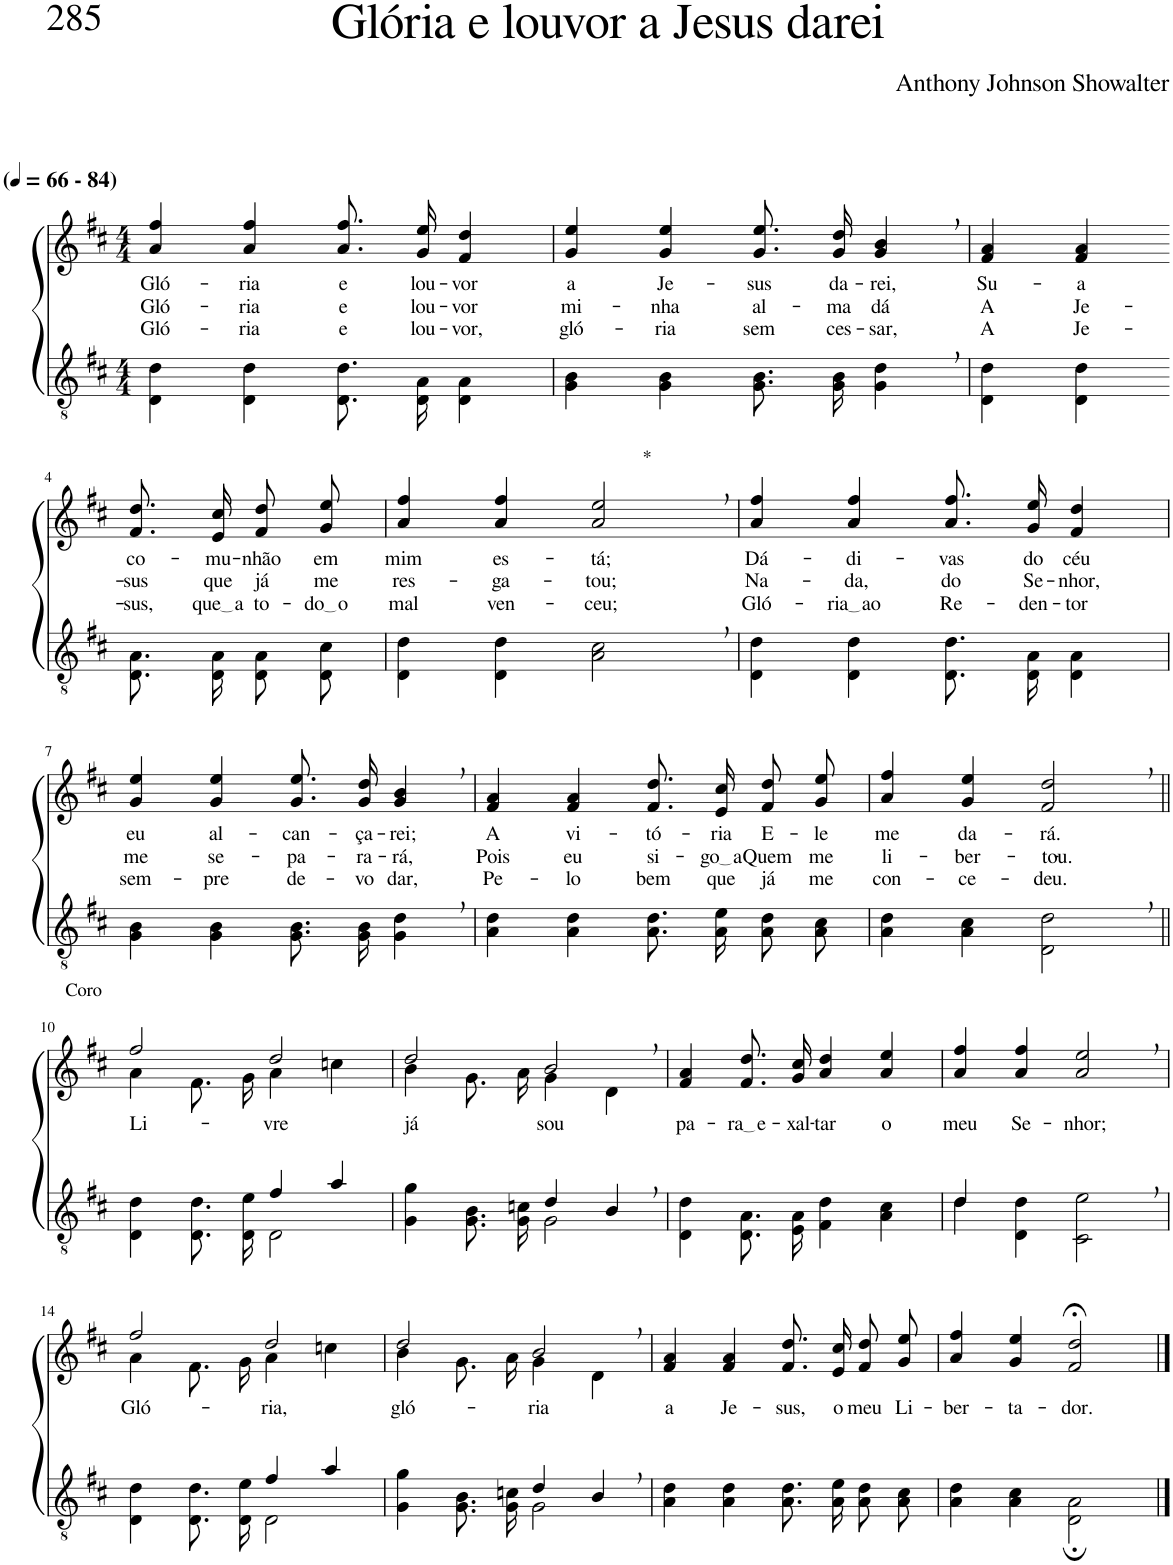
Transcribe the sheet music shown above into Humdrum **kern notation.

**kern	**kern	**text	**text	**text
*part2	*part1	*part1	*part1	*part1
*staff2	*staff1	*staff1	*staff1	*staff1
*I"Parte III e IV	*I"Parte I e II	*	*	*
*clefGv2	*clefG2	*	*	*
*Trd3c5	*Trd3c5	*	*	*
*k[f#c#]	*k[f#c#]	*	*	*
*M4/4	*M4/4	*	*	*
*MM66	*MM66	*	*	*
=1	=1	=1	=1	=1
!	!LO:TX:a:B:t=(	!	!	!
!	!LO:TX:a:B:t=- 84)	!	!	!
!	!	!LO:LY:b	!LO:LY:b	!LO:LY:b
4D\ 4d\	4a/ 4ff#/	Gló-	Gló-	Gló-
!	!	!LO:LY:b	!LO:LY:b	!LO:LY:b
4D\ 4d\	4a/ 4ff#/	-ria	-ria	-ria
!	!	!LO:LY:b	!LO:LY:b	!LO:LY:b
8.D/ 8.d/L	8.a\ 8.ff#\L	e	e	e
!	!	!LO:LY:b	!LO:LY:b	!LO:LY:b
16D/ 16A/Jk	16g\ 16ee\Jk	lou-	lou-	lou-
!	!	!LO:LY:b	!LO:LY:b	!LO:LY:b
4D\ 4A\	4f#/ 4dd/	-vor	-vor	-vor,
=2	=2	=2	=2	=2
!	!	!LO:LY:b	!LO:LY:b	!LO:LY:b
4G\ 4B\	4g/ 4ee/	a	mi-	gló-
!	!	!LO:LY:b	!LO:LY:b	!LO:LY:b
4G\ 4B\	4g/ 4ee/	Je-	-nha	-ria
!	!	!LO:LY:b	!LO:LY:b	!LO:LY:b
8.G/ 8.B/L	8.g\ 8.ee\L	-sus	al-	sem
!	!	!LO:LY:b	!LO:LY:b	!LO:LY:b
16G/ 16B/Jk	16g\ 16dd\Jk	da-	-ma	ces-
!	!	!LO:LY:b	!LO:LY:b	!LO:LY:b
4G\, 4d\,	4g/, 4b/,	-rei,	dá	-sar,
=3	=3	=3	=3	=3
!	!	!LO:LY:b	!LO:LY:b	!LO:LY:b
4D\ 4d\	4f#/ 4a/	Su-	A	A
!	!	!LO:LY:b	!LO:LY:b	!LO:LY:b
4D\ 4d\	4f#/ 4a/	-a	Je-	Je-
!!LO:LB:g=z
=4-	=4-	=4-	=4-	=4-
!	!	!LO:LY:b	!LO:LY:b	!LO:LY:b
8.D/ 8.A/L	8.f#/ 8.dd/L	co-	-sus	-sus,
!	!	!LO:LY:b	!LO:LY:b	!LO:LY:b
16D/ 16A/Jk	16e/ 16cc#/Jk	-mu-	que	que a
!	!	!LO:LY:b	!LO:LY:b	!LO:LY:b
8D/ 8A/L	8f#\ 8dd\L	-nhão	já	to-
!	!	!LO:LY:b	!LO:LY:b	!LO:LY:b
8D/ 8c#/J	8g\ 8ee\J	em	me	do o
=5	=5	=5	=5	=5
!	!	!LO:LY:b	!LO:LY:b	!LO:LY:b
4D\ 4d\	4a/ 4ff#/	mim	res-	mal
!	!	!LO:LY:b	!LO:LY:b	!LO:LY:b
4D\ 4d\	4a/ 4ff#/	es-	-ga-	ven-
!	!LO:TX:a:t=*	!	!	!
!	!	!LO:LY:b	!LO:LY:b	!LO:LY:b
2A\, 2c#\,	2a/, 2ee/,	-tá;	-tou;	-ceu;
=6	=6	=6	=6	=6
!	!	!LO:LY:b	!LO:LY:b	!LO:LY:b
4D\ 4d\	4a/ 4ff#/	Dá-	Na-	Gló-
!	!	!LO:LY:b	!LO:LY:b	!LO:LY:b
4D\ 4d\	4a/ 4ff#/	-di-	-da,	ria ao
!	!	!LO:LY:b	!LO:LY:b	!LO:LY:b
8.D/ 8.d/L	8.a\ 8.ff#\L	-vas	do	Re-
!	!	!LO:LY:b	!LO:LY:b	!LO:LY:b
16D/ 16A/Jk	16g\ 16ee\Jk	do	Se-	-den-
!	!	!LO:LY:b	!LO:LY:b	!LO:LY:b
4D\ 4A\	4f#/ 4dd/	céu	-nhor,	-tor
!!LO:LB:g=z
=7	=7	=7	=7	=7
!	!	!LO:LY:b	!LO:LY:b	!LO:LY:b
4G\ 4B\	4g/ 4ee/	eu	me	sem-
!	!	!LO:LY:b	!LO:LY:b	!LO:LY:b
4G\ 4B\	4g/ 4ee/	al-	se-	-pre
!	!	!LO:LY:b	!LO:LY:b	!LO:LY:b
8.G/ 8.B/L	8.g\ 8.ee\L	-can-	-pa-	de-
!	!	!LO:LY:b	!LO:LY:b	!LO:LY:b
16G/ 16B/Jk	16g\ 16dd\Jk	-ça-	-ra-	-vo
!	!	!LO:LY:b	!LO:LY:b	!LO:LY:b
4G\, 4d\,	4g/, 4b/,	-rei;	-rá,	dar,
=8	=8	=8	=8	=8
!	!	!LO:LY:b	!LO:LY:b	!LO:LY:b
4A\ 4d\	4f#/ 4a/	A	Pois	Pe-
!	!	!LO:LY:b	!LO:LY:b	!LO:LY:b
4A\ 4d\	4f#/ 4a/	vi-	eu	-lo
!	!	!LO:LY:b	!LO:LY:b	!LO:LY:b
8.A\ 8.d\L	8.f#/ 8.dd/L	-tó-	si-	bem
!	!	!LO:LY:b	!LO:LY:b	!LO:LY:b
16A\ 16e\Jk	16e/ 16cc#/Jk	-ria	go a	que
!	!	!LO:LY:b	!LO:LY:b	!LO:LY:b
8A\ 8d\L	8f#\ 8dd\L	E-	Quem	já
!	!	!LO:LY:b	!LO:LY:b	!LO:LY:b
8A\ 8c#\J	8g\ 8ee\J	-le	me	me
=9	=9	=9	=9	=9
!	!	!LO:LY:b	!LO:LY:b	!LO:LY:b
4A\ 4d\	4a/ 4ff#/	me	li-	con-
!	!	!LO:LY:b	!LO:LY:b	!LO:LY:b
4A\ 4c#\	4g/ 4ee/	da-	-ber-	-ce-
!	!	!LO:LY:b	!LO:LY:b	!LO:LY:b
2D\, 2d\,	2f#/, 2dd/,	-rá.	-tou.-	-deu.
!!LO:LB:g=z
=10||	=10||	=10||	=10||	=10||
*^	*^	*	*	*
!	!	!LO:TX:a:t=Coro	!	!	!	!
!	!	!	!	!LO:LY:b	!	!
2ryy	4D\ 4d\	2ff#/	4a\	Li-	.	.
.	8.D/ 8.d/L	.	8.f#\L	.	.	.
.	16D/ 16e/Jk	.	16g\Jk	.	.	.
!	!	!	!	!LO:LY:b	!	!
4f#/	2D\	2dd/	4a\	-vre	.	.
4a/	.	.	4ccn\	.	.	.
=11	=11	=11	=11	=11	=11	=11
!	!	!	!	!LO:LY:b	!	!
2ryy	4G\ 4g\	2dd/	4b\	já	.	.
.	8.G/ 8.B/L	.	8.g\L	.	.	.
.	16G/ 16cn/Jk	.	16a\Jk	.	.	.
!	!	!	!	!LO:LY:b	!	!
4d/	2G\	2b,/	4g\	sou	.	.
4B,/	.	.	4d\	.	.	.
*v	*v	*	*	*	*	*
=12	=12	=12	=12	=12	=12
!	!	!	!LO:LY:b	!	!
*	*v	*v	*	*	*
4D\ 4d\	4f#/ 4a/	pa-	.	.
!	!	!LO:LY:b	!	!
8.D/ 8.A/L	8.f#/ 8.dd/L	ra e	.	.
!	!	!LO:LY:b	!	!
16E/ 16A/Jk	16g/ 16cc#/Jk	-xal-	.	.
!	!	!LO:LY:b	!	!
4F#\ 4d\	4a/ 4dd/	-tar	.	.
!	!	!LO:LY:b	!	!
4A\ 4c#\	4a/ 4ee/	o	.	.
=13	=13	=13	=13	=13
*^	*	*	*	*
!	!	!	!LO:LY:b	!	!
4d/	4d\	4a/ 4ff#/	meu	.	.
!	!	!	!LO:LY:b	!	!
2.ryy	4D\ 4d\	4a/ 4ff#/	Se-	.	.
!	!	!	!LO:LY:b	!	!
.	2C#\ 2e\	2a/, 2ee/,	-nhor;	.	.
!!LO:LB:g=z
=14	=14	=14	=14	=14	=14
!	!	!	!LO:LY:b	!	!
*	*	*^	*	*	*
2ryy	4D\ 4d\	2ff#/	4a\	Gló-	.	.
.	8.D/ 8.d/L	.	8.f#\L	.	.	.
.	16D/ 16e/Jk	.	16g\Jk	.	.	.
!	!	!	!	!LO:LY:b	!	!
4f#/	2D\	2dd/	4a\	-ria,	.	.
4a/	.	.	4ccn\	.	.	.
=15	=15	=15	=15	=15	=15	=15
!	!	!	!	!LO:LY:b	!	!
2ryy	4G\ 4g\	2dd/	4b\	gló-	.	.
.	8.G/ 8.B/L	.	8.g\L	.	.	.
.	16G/ 16cn/Jk	.	16a\Jk	.	.	.
!	!	!	!	!LO:LY:b	!	!
4d/	2G\	2b,/	4g\	-ria	.	.
4B,/	.	.	4d\	.	.	.
*v	*v	*	*	*	*	*
=16	=16	=16	=16	=16	=16
!	!	!	!LO:LY:b	!	!
*	*v	*v	*	*	*
4A\ 4d\	4f#/ 4a/	a	.	.
!	!	!LO:LY:b	!	!
4A\ 4d\	4f#/ 4a/	Je-	.	.
!	!	!LO:LY:b	!	!
8.A\ 8.d\L	8.f#/ 8.dd/L	-sus,	.	.
!	!	!LO:LY:b	!	!
16A\ 16e\Jk	16e/ 16cc#/Jk	o	.	.
!	!	!LO:LY:b	!	!
8A\ 8d\L	8f#\ 8dd\L	meu	.	.
!	!	!LO:LY:b	!	!
8A\ 8c#\J	8g\ 8ee\J	Li-	.	.
=17	=17	=17	=17	=17
!	!	!LO:LY:b	!	!
4A\ 4d\	4a/ 4ff#/	-ber-	.	.
!	!	!LO:LY:b	!	!
4A\ 4c#\	4g/ 4ee/	-ta-	.	.
!	!	!LO:LY:b	!	!
2D\; 2A\;	2f#/;< 2dd/;<	-dor.	.	.
==	==	==	==	==
*-	*-	*-	*-	*-
